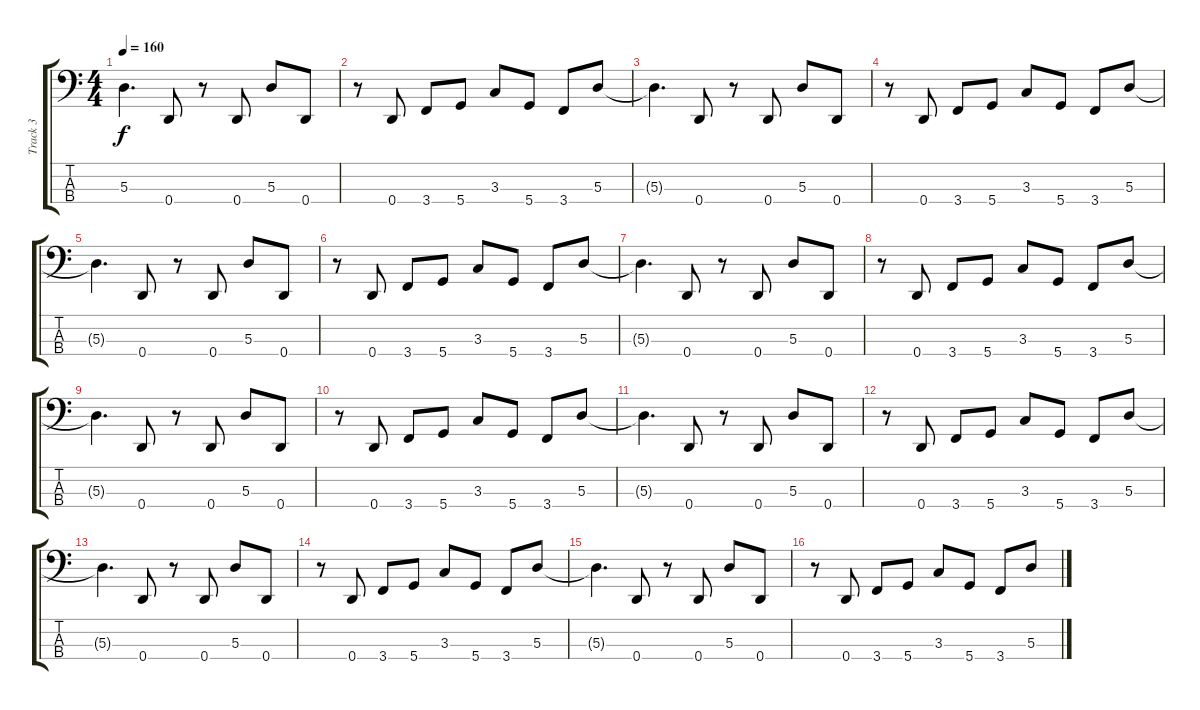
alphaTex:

\track ("Track 3" "Track 3") {instrument slapbass2}
\staff {score tabs}
\tuning (G2 D2 A1 D1) {hide}
\ts (4 4)
\tempo 160
\clef f4
\ks c
5.3{t}.4{d dy f} 0.4.8 r.8 0.4.8 5.3.8 0.4.8 |
r.8 0.4.8 3.4.8 5.4.8 3.3.8 5.4.8 3.4.8 5.3.8 |
5.3{t}.4{d} 0.4.8 r.8 0.4.8 5.3.8 0.4.8 |
r.8 0.4.8 3.4.8 5.4.8 3.3.8 5.4.8 3.4.8 5.3.8 |
5.3{t}.4{d} 0.4.8 r.8 0.4.8 5.3.8 0.4.8 |
r.8 0.4.8 3.4.8 5.4.8 3.3.8 5.4.8 3.4.8 5.3.8 |
5.3{t}.4{d} 0.4.8 r.8 0.4.8 5.3.8 0.4.8 |
r.8 0.4.8 3.4.8 5.4.8 3.3.8 5.4.8 3.4.8 5.3.8 |
5.3{t}.4{d} 0.4.8 r.8 0.4.8 5.3.8 0.4.8 |
r.8 0.4.8 3.4.8 5.4.8 3.3.8 5.4.8 3.4.8 5.3.8 |
5.3{t}.4{d} 0.4.8 r.8 0.4.8 5.3.8 0.4.8 |
r.8 0.4.8 3.4.8 5.4.8 3.3.8 5.4.8 3.4.8 5.3.8 |
5.3{t}.4{d} 0.4.8 r.8 0.4.8 5.3.8 0.4.8 |
r.8 0.4.8 3.4.8 5.4.8 3.3.8 5.4.8 3.4.8 5.3.8 |
5.3{t}.4{d} 0.4.8 r.8 0.4.8 5.3.8 0.4.8 |
r.8 0.4.8 3.4.8 5.4.8 3.3.8 5.4.8 3.4.8 5.3.8
